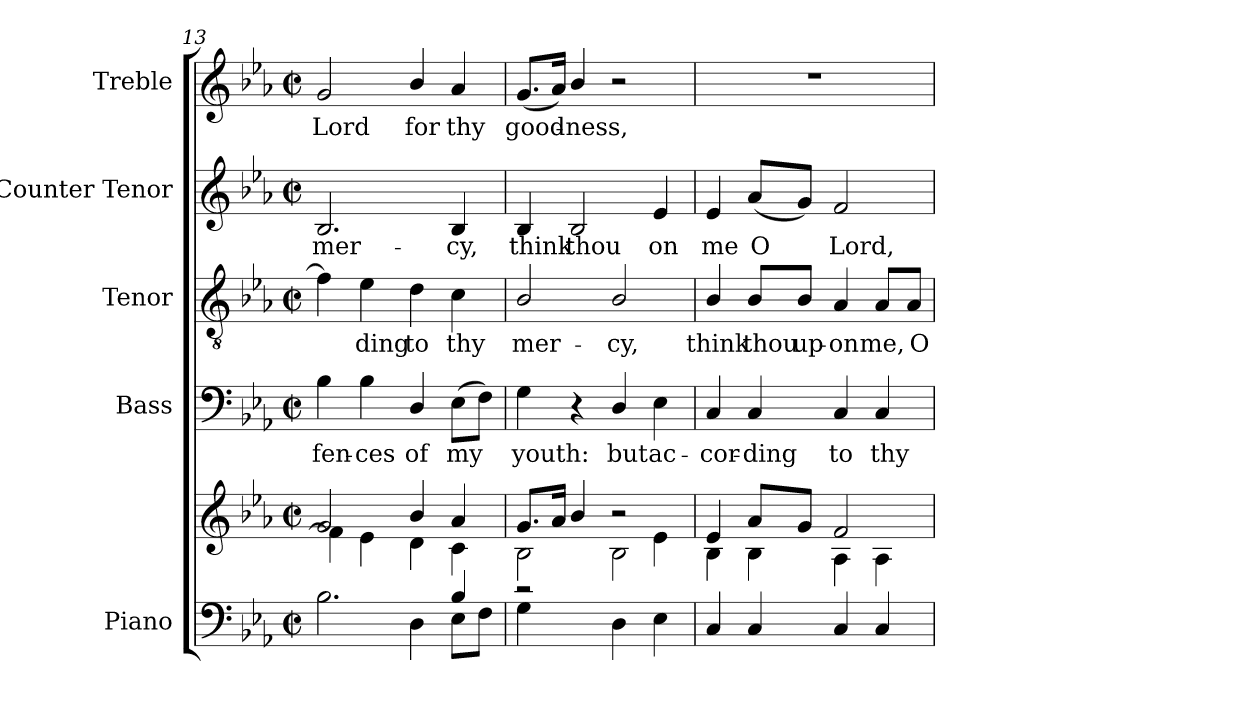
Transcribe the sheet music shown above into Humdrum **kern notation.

**kern	**kern	**kern	**text	**kern	**text	**kern	**text	**kern	**text
*part5	*part5	*part4	*part4	*part3	*part3	*part2	*part2	*part1	*part1
*staff6	*staff5	*staff4	*staff4	*staff3	*staff3	*staff2	*staff2	*staff1	*staff1
*I"Piano	*	*I"Bass	*	*I"Tenor	*	*I"Counter Tenor	*	*I"Treble	*
*I'Pno.	*	*I'B.	*	*I'T.	*	*	*	*	*
!!LO:LB:g=z
*clefF4	*clefG2	*clefF4	*	*clefGv2	*	*clefG2	*	*clefG2	*
*	*	*	*	*ITrd7c12	*	*	*	*	*
*k[b-e-a-]	*k[b-e-a-]	*k[b-e-a-]	*	*k[b-e-a-]	*	*k[b-e-a-]	*	*k[b-e-a-]	*
*E-:	*E-:	*E-:	*	*E-:	*	*E-:	*	*E-:	*
*M2/2	*M2/2	*M2/2	*	*M2/2	*	*M2/2	*	*M2/2	*
*met(c|)	*met(c|)	*met(c|)	*	*met(c|)	*	*met(c|)	*	*met(c|)	*
=13	=13	=13	=13	=13	=13	=13	=13	=13	=13
*^	*^	*	*	*	*	*	*	*	*
!	!	!	!	!	!LO:LY:b:color=#000000	!	!	!	!	!	!
!	!	!	!	!	!	!	!	!	!LO:LY:b:color=#000000	!	!
!	!	!	!	!	!	!	!	!	!	!	!LO:LY:b:color=#000000
2.B-i\	2ryy	2gi/	4fi\]	4B-i\	-fen-	4Fi\]	.	2.B-i/	mer-	2gi/	Lord
!	!	!	!	!	!LO:LY:b:color=#000000	!	!	!	!	!	!
!	!	!	!	!	!	!	!LO:LY:b:color=#000000	!	!	!	!
.	.	.	4e-i\	4B-i\	-ces	4E-i\	-ding	.	.	.	.
!	!	!	!	!	!LO:LY:b:color=#000000	!	!	!	!	!	!
!	!	!	!	!	!	!	!LO:LY:b:color=#000000	!	!	!	!
!	!	!	!	!	!	!	!	!	!	!	!LO:LY:b:color=#000000
.	4Di\	4b-i/	4di\	4Di/	of	4Di\	to	.	.	4b-i/	for
!	!	!	!	!	!LO:LY:b:color=#000000	!	!	!	!	!	!
!	!	!	!	!	!	!	!LO:LY:b:color=#000000	!	!	!	!
!	!	!	!	!	!	!	!	!	!LO:LY:b:color=#000000	!	!
!	!	!	!	!	!	!	!	!	!	!	!LO:LY:b:color=#000000
4B-i/	8E-i\L	4a-i/	4ci\	(8E-i\L	my	4Ci\	thy	4B-i/	-cy,	4a-i/	thy
.	8Fi\J	.	.	8Fi\J)	.	.	.	.	.	.	.
=14	=14	=14	=14	=14	=14	=14	=14	=14	=14	=14	=14
*	*	*	*^	*	*	*	*	*	*	*	*
!	!	!	!	!	!	!LO:LY:b:color=#000000	!	!	!	!	!	!
!	!	!	!	!	!	!	!	!LO:LY:b:color=#000000	!	!	!	!
!	!	!	!	!	!	!	!	!	!	!LO:LY:b:color=#000000	!	!
!	!	!	!	!	!	!	!	!	!	!	!	!LO:LY:b:color=#000000
2r	4Gi\	8.gi/L	2B-i\	2.ryy	4Gi\	youth:	2BB-i/	mer-	4B-i/	think	(8.gi/L	good-
.	.	16a-i/Jk	.	.	.	.	.	.	.	.	16a-i/Jk)	.
!	!	!	!	!	!	!	!	!	!	!LO:LY:b:color=#000000	!	!
!	!	!	!	!	!	!	!	!	!	!	!	!LO:LY:b:color=#000000
.	4ryy	4b-i/	.	.	4r	.	.	.	2B-i/	thou	4b-i/	-ness,
!	!	!	!	!	!	!LO:LY:b:color=#000000	!	!	!	!	!	!
!	!	!	!	!	!	!	!	!LO:LY:b:color=#000000	!	!	!	!
4ryy	4Di\	2r	2B-i\	.	4Di/	but	2BB-i/	-cy,	.	.	2r	.
!	!	!	!	!	!	!LO:LY:b:color=#000000	!	!	!	!	!	!
!	!	!	!	!	!	!	!	!	!	!LO:LY:b:color=#000000	!	!
4ryy	4E-i\	.	.	4e-i\	4E-i\	ac-	.	.	4e-i/	on	.	.
*v	*v	*	*	*	*	*	*	*	*	*	*	*
*	*	*v	*v	*	*	*	*	*	*	*	*
=15	=15	=15	=15	=15	=15	=15	=15	=15	=15	=15
*^	*	*^	*	*	*	*	*	*	*	*
!	!	!	!	!	!	!LO:LY:b:color=#000000	!	!	!	!	!	!
*v	*v	*	*	*	*	*	*	*	*	*	*	*
*	*	*v	*v	*	*	*	*	*	*	*	*
*^	*	*^	*	*	*	*	*	*	*	*
!	!	!	!	!	!	!	!	!LO:LY:b:color=#000000	!	!	!	!
*v	*v	*	*	*	*	*	*	*	*	*	*	*
*	*	*v	*v	*	*	*	*	*	*	*	*
*^	*	*^	*	*	*	*	*	*	*	*
!	!	!	!	!	!	!	!	!	!	!LO:LY:b:color=#000000	!	!
*v	*v	*	*	*	*	*	*	*	*	*	*	*
*	*	*v	*v	*	*	*	*	*	*	*	*
4Ci/	4e-i/	4B-i\	4Ci/	-cor-	4BB-i/	think	4e-i/	me	1r	.
!	!	!	!	!LO:LY:b:color=#000000	!	!	!	!	!	!
!	!	!	!	!	!	!LO:LY:b:color=#000000	!	!	!	!
!	!	!	!	!	!	!	!	!LO:LY:b:color=#000000	!	!
4Ci/	8a-i/L	4B-i\	4Ci/	-ding	8BB-i/L	thou	(8a-i/L	O	.	.
!	!	!	!	!	!	!LO:LY:b:color=#000000	!	!	!	!
.	8gi/J	.	.	.	8BB-i/J	up-	8gi/J)	.	.	.
!	!	!	!	!LO:LY:b:color=#000000	!	!	!	!	!	!
!	!	!	!	!	!	!LO:LY:b:color=#000000	!	!	!	!
!	!	!	!	!	!	!	!	!LO:LY:b:color=#000000	!	!
4Ci/	2fi/	4A-i\	4Ci/	to	4AA-i/	-on	2fi/	Lord,	.	.
!	!	!	!	!LO:LY:b:color=#000000	!	!	!	!	!	!
!	!	!	!	!	!	!LO:LY:b:color=#000000	!	!	!	!
4Ci/	.	4A-i\	4Ci/	thy	8AA-i/L	me,	.	.	.	.
!	!	!	!	!	!	!LO:LY:b:color=#000000	!	!	!	!
.	.	.	.	.	8AA-i/J	O	.	.	.	.
*	*v	*v	*	*	*	*	*	*	*	*
=	=	=	=	=	=	=	=	=	=
*-	*-	*-	*-	*-	*-	*-	*-	*-	*-
